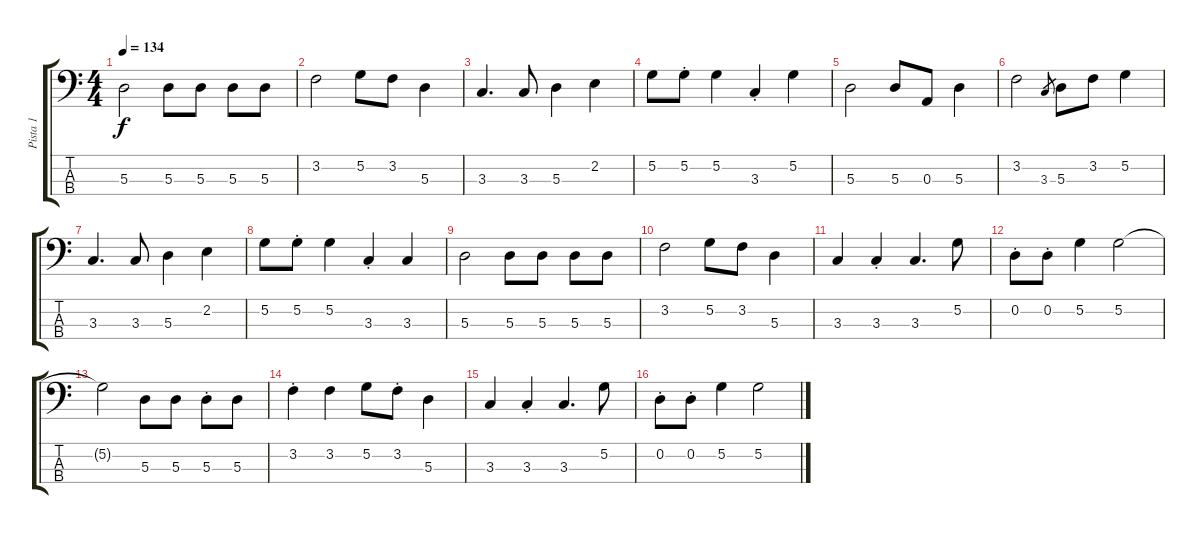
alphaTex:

\track ("Pista 1" "Pista 1") {instrument electricbassfinger}
\staff {score tabs}
\tuning (G2 D2 A1 E1) {hide}
\ts (4 4)
\tempo 134
\clef f4
\ks c
5.3.2{dy f} 5.3.8 5.3.8 5.3.8 5.3.8 |
3.2.2 5.2.8 3.2.8 5.3.4 |
3.3.4{d} 3.3.8 5.3.4 2.2.4 |
5.2.8 5.2{st}.8 5.2.4 3.3{st}.4 5.2.4 |
5.3.2 5.3.8 0.3.8 5.3.4 |
3.2.2 3.3.8{gr} 5.3.8 3.2.8 5.2.4 |
3.3.4{d} 3.3.8 5.3.4 2.2.4 |
5.2.8 5.2{st}.8 5.2.4 3.3{st}.4 3.3.4 |
5.3.2 5.3.8 5.3.8 5.3.8 5.3.8 |
3.2.2 5.2.8 3.2.8 5.3.4 |
3.3.4 3.3{st}.4 3.3.4{d} 5.2.8 |
0.2{st}.8 0.2{st}.8 5.2.4 5.2.2 |
5.2{t}.2 5.3.8 5.3.8 5.3{st}.8 5.3.8 |
3.2{st}.4 3.2.4 5.2.8 3.2{st}.8 5.3.4 |
3.3.4 3.3{st}.4 3.3.4{d} 5.2.8 |
0.2{st}.8 0.2{st}.8 5.2.4 5.2.2
